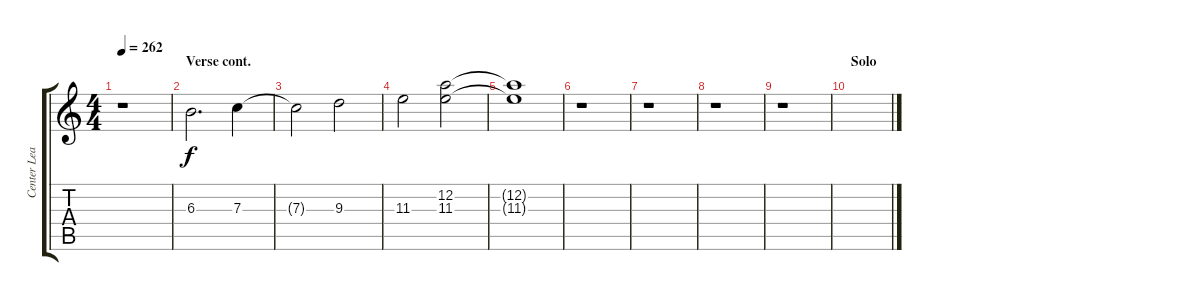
\track ("Center Lead 1" "Center Lea") {instrument overdrivenguitar}
\staff {score tabs}
\tuning (D4 A3 F3 C3 G2 C2) {hide}
\ts (4 4)
\tempo 262
\clef g2
\ks aminor
r.1{dy f} |
\section ("" "Verse cont.")
6.3.2{d} 7.3.4 |
7.3{t}.2 9.3.2 |
11.3.2 (12.2 11.3).2 |
(12.2{t} 11.3{t}).1 |
r.1 |
r.1 |
r.1 |
r.1 |
\section ("" "Solo")
